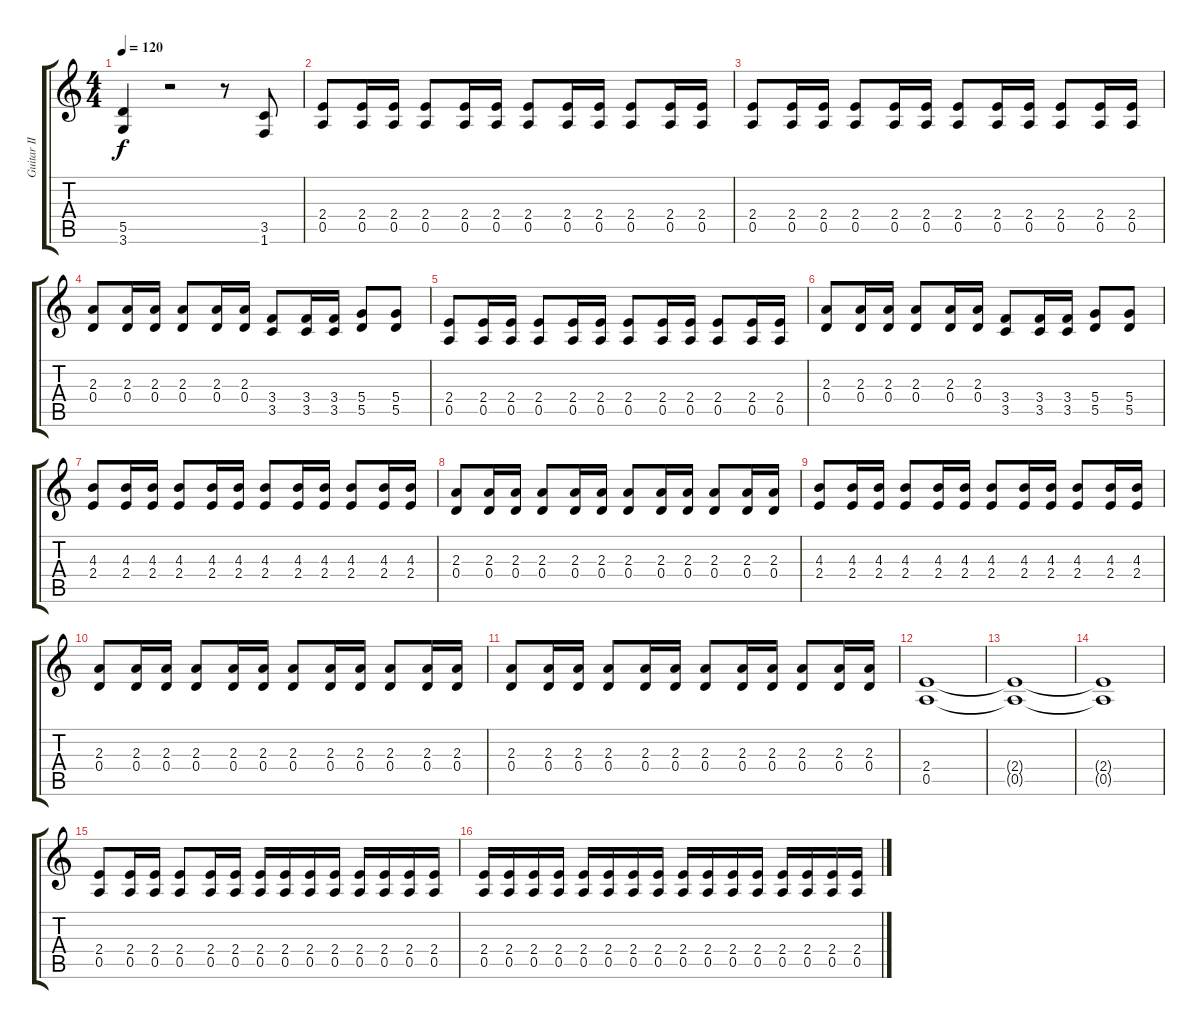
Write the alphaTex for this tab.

\track ("Guitar II" "Guitar II") {instrument distortionguitar}
\staff {score tabs}
\tuning (E4 B3 G3 D3 A2 E2) {hide}
\ts (4 4)
\tempo 120
\clef g2
\ks c
(5.5 3.6).4{dy f} r.2 r.8 (3.5 1.6).8 |
(2.4 0.5).8 (2.4 0.5).16 (2.4 0.5).16 (2.4 0.5).8 (2.4 0.5).16 (2.4 0.5).16 (2.4 0.5).8 (2.4 0.5).16 (2.4 0.5).16 (2.4 0.5).8 (2.4 0.5).16 (2.4 0.5).16 |
(2.4 0.5).8 (2.4 0.5).16 (2.4 0.5).16 (2.4 0.5).8 (2.4 0.5).16 (2.4 0.5).16 (2.4 0.5).8 (2.4 0.5).16 (2.4 0.5).16 (2.4 0.5).8 (2.4 0.5).16 (2.4 0.5).16 |
(2.3 0.4).8 (2.3 0.4).16 (2.3 0.4).16 (2.3 0.4).8 (2.3 0.4).16 (2.3 0.4).16 (3.4 3.5).8 (3.4 3.5).16 (3.4 3.5).16 (5.4 5.5).8 (5.4 5.5).8 |
(2.4 0.5).8 (2.4 0.5).16 (2.4 0.5).16 (2.4 0.5).8 (2.4 0.5).16 (2.4 0.5).16 (2.4 0.5).8 (2.4 0.5).16 (2.4 0.5).16 (2.4 0.5).8 (2.4 0.5).16 (2.4 0.5).16 |
(2.3 0.4).8 (2.3 0.4).16 (2.3 0.4).16 (2.3 0.4).8 (2.3 0.4).16 (2.3 0.4).16 (3.4 3.5).8 (3.4 3.5).16 (3.4 3.5).16 (5.4 5.5).8 (5.4 5.5).8 |
(4.3 2.4).8 (4.3 2.4).16 (4.3 2.4).16 (4.3 2.4).8 (4.3 2.4).16 (4.3 2.4).16 (4.3 2.4).8 (4.3 2.4).16 (4.3 2.4).16 (4.3 2.4).8 (4.3 2.4).16 (4.3 2.4).16 |
(2.3 0.4).8 (2.3 0.4).16 (2.3 0.4).16 (2.3 0.4).8 (2.3 0.4).16 (2.3 0.4).16 (2.3 0.4).8 (2.3 0.4).16 (2.3 0.4).16 (2.3 0.4).8 (2.3 0.4).16 (2.3 0.4).16 |
(4.3 2.4).8 (4.3 2.4).16 (4.3 2.4).16 (4.3 2.4).8 (4.3 2.4).16 (4.3 2.4).16 (4.3 2.4).8 (4.3 2.4).16 (4.3 2.4).16 (4.3 2.4).8 (4.3 2.4).16 (4.3 2.4).16 |
(2.3 0.4).8 (2.3 0.4).16 (2.3 0.4).16 (2.3 0.4).8 (2.3 0.4).16 (2.3 0.4).16 (2.3 0.4).8 (2.3 0.4).16 (2.3 0.4).16 (2.3 0.4).8 (2.3 0.4).16 (2.3 0.4).16 |
(2.3 0.4).8 (2.3 0.4).16 (2.3 0.4).16 (2.3 0.4).8 (2.3 0.4).16 (2.3 0.4).16 (2.3 0.4).8 (2.3 0.4).16 (2.3 0.4).16 (2.3 0.4).8 (2.3 0.4).16 (2.3 0.4).16 |
(2.4 0.5).1 |
(2.4{t} 0.5{t}).1 |
(2.4{t} 0.5{t}).1 |
(2.4 0.5).8 (2.4 0.5).16 (2.4 0.5).16 (2.4 0.5).8 (2.4 0.5).16 (2.4 0.5).16 (2.4 0.5).16 (2.4 0.5).16 (2.4 0.5).16 (2.4 0.5).16 (2.4 0.5).16 (2.4 0.5).16 (2.4 0.5).16 (2.4 0.5).16 |
(2.4 0.5).16 (2.4 0.5).16 (2.4 0.5).16 (2.4 0.5).16 (2.4 0.5).16 (2.4 0.5).16 (2.4 0.5).16 (2.4 0.5).16 (2.4 0.5).16 (2.4 0.5).16 (2.4 0.5).16 (2.4 0.5).16 (2.4 0.5).16 (2.4 0.5).16 (2.4 0.5).16 (2.4 0.5).16
